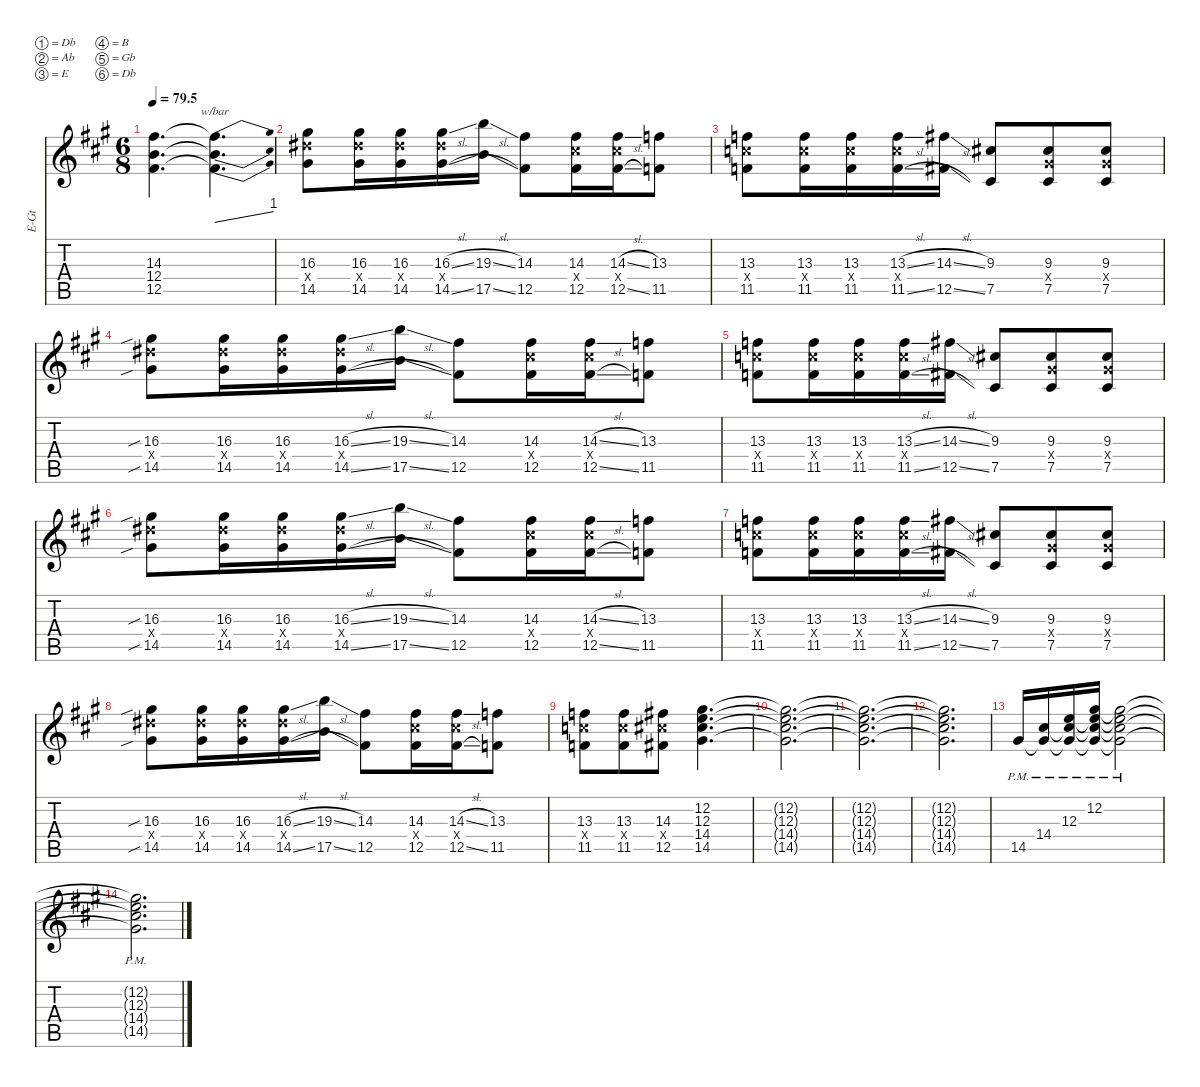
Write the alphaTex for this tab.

\defaultSystemsLayout 4
\hideDynamics
\bracketExtendMode nobrackets
\otherSystemsTrackNameOrientation horizontal
\track ("Guitar1" "E-Gt") {instrument overdrivenguitar}
\staff {score tabs}
\tuning (Db4 Ab3 E3 B2 Gb2 Db2)
\ts (6 8)
\tempo
79.5
\accidentals auto
\clef g2
\ottava regular
\simile none
\ks a
(14.3{acc #} 12.5{acc #} 12.4{acc forcenatural}).4{d dy f beam Down} (14.3{t acc #} 12.4{t acc forcenatural} 12.5{t acc #}).4{d tbe (dive default 0 0 60 4) beam Down} |
(16.3{acc #} 14.5{acc #} 16.4{x acc #}).8{beam Down} (16.3{acc #} 14.5{acc #} 16.4{x acc #}).16{beam Down} (16.3{acc #} 14.5{acc #} 16.4{x acc #}).16{beam Down} (16.3{sl acc #} 14.5{sl acc #} 16.4{x acc #}).16{beam Down} (19.3{sl acc forcenatural} 17.5{sl acc forcenatural}).16{beam Down} (12.5{acc #} 14.3{acc #}).8{beam Down} (14.3{acc #} 12.5{acc #} 14.4{x acc #}).16{beam Down} (14.3{sl acc #} 12.5{sl acc #} 14.4{x acc #}).16{beam Down} (13.3{acc forcenatural} 11.5{acc forcenatural}).8{beam Down} |
(13.3{acc forcenatural} 11.5{acc forcenatural} 13.4{x acc forcenatural}).8{beam Down} (13.3{acc forcenatural} 11.5{acc forcenatural} 13.4{x acc forcenatural}).16{beam Down} (13.3{acc forcenatural} 11.5{acc forcenatural} 13.4{x acc forcenatural}).16{beam Down} (13.3{sl acc forcenatural} 11.5{sl acc forcenatural} 13.4{x acc forcenatural}).16{beam Down} (14.3{sl acc #} 12.5{sl acc #}).16{beam Down} (9.3{acc #} 7.5{acc #}).8{beam Up} (9.3{acc #} 7.5{acc #} 9.4{x acc #}).8{beam Up} (9.3{acc #} 7.5{acc #} 9.4{x acc #}).8{beam Up} |
(16.3{sib acc #} 14.5{sib acc #} 16.4{x acc #}).8{beam Down} (16.3{acc #} 14.5{acc #} 16.4{x acc #}).16{beam Down} (16.3{acc #} 14.5{acc #} 16.4{x acc #}).16{beam Down} (16.3{sl acc #} 14.5{sl acc #} 16.4{x acc #}).16{beam Down} (19.3{sl acc forcenatural} 17.5{sl acc forcenatural}).16{beam Down} (12.5{acc #} 14.3{acc #}).8{beam Down} (14.3{acc #} 12.5{acc #} 14.4{x acc #}).16{beam Down} (14.3{sl acc #} 12.5{sl acc #} 14.4{x acc #}).16{beam Down} (13.3{acc forcenatural} 11.5{acc forcenatural}).8{beam Down} |
(13.3{acc forcenatural} 11.5{acc forcenatural} 13.4{x acc forcenatural}).8{beam Down} (13.3{acc forcenatural} 11.5{acc forcenatural} 13.4{x acc forcenatural}).16{beam Down} (13.3{acc forcenatural} 11.5{acc forcenatural} 13.4{x acc forcenatural}).16{beam Down} (13.3{sl acc forcenatural} 11.5{sl acc forcenatural} 13.4{x acc forcenatural}).16{beam Down} (14.3{sl acc #} 12.5{sl acc #}).16{beam Down} (9.3{acc #} 7.5{acc #}).8{beam Up} (9.3{acc #} 7.5{acc #} 9.4{x acc #}).8{beam Up} (9.3{acc #} 7.5{acc #} 9.4{x acc #}).8{beam Up} |
(16.3{sib acc #} 14.5{sib acc #} 16.4{x acc #}).8{beam Down} (16.3{acc #} 14.5{acc #} 16.4{x acc #}).16{beam Down} (16.3{acc #} 14.5{acc #} 16.4{x acc #}).16{beam Down} (16.3{sl acc #} 14.5{sl acc #} 16.4{x acc #}).16{beam Down} (19.3{sl acc forcenatural} 17.5{sl acc forcenatural}).16{beam Down} (12.5{acc #} 14.3{acc #}).8{beam Down} (14.3{acc #} 12.5{acc #} 14.4{x acc #}).16{beam Down} (14.3{sl acc #} 12.5{sl acc #} 14.4{x acc #}).16{beam Down} (13.3{acc forcenatural} 11.5{acc forcenatural}).8{beam Down} |
(13.3{acc forcenatural} 11.5{acc forcenatural} 13.4{x acc forcenatural}).8{beam Down} (13.3{acc forcenatural} 11.5{acc forcenatural} 13.4{x acc forcenatural}).16{beam Down} (13.3{acc forcenatural} 11.5{acc forcenatural} 13.4{x acc forcenatural}).16{beam Down} (13.3{sl acc forcenatural} 11.5{sl acc forcenatural} 13.4{x acc forcenatural}).16{beam Down} (14.3{sl acc #} 12.5{sl acc #}).16{beam Down} (9.3{acc #} 7.5{acc #}).8{beam Up} (9.3{acc #} 7.5{acc #} 9.4{x acc #}).8{beam Up} (9.3{acc #} 7.5{acc #} 9.4{x acc #}).8{beam Up} |
(16.3{sib acc #} 14.5{sib acc #} 16.4{x acc #}).8{beam Down} (16.3{acc #} 14.5{acc #} 16.4{x acc #}).16{beam Down} (16.3{acc #} 14.5{acc #} 16.4{x acc #}).16{beam Down} (16.3{sl acc #} 14.5{sl acc #} 16.4{x acc #}).16{beam Down} (19.3{sl acc forcenatural} 17.5{sl acc forcenatural}).16{beam Down} (12.5{acc #} 14.3{acc #}).8{beam Down} (14.3{acc #} 12.5{acc #} 14.4{x acc #}).16{beam Down} (14.3{sl acc #} 12.5{sl acc #} 14.4{x acc #}).16{beam Down} (13.3{acc forcenatural} 11.5{acc forcenatural}).8{beam Down} |
(13.3{acc forcenatural} 11.5{acc forcenatural} 13.4{x acc forcenatural}).8{beam Down} (13.3{acc forcenatural} 11.5{acc forcenatural} 13.4{x acc forcenatural}).8{beam Down} (14.3{acc #} 12.5{acc #} 14.4{x acc #}).8{beam Down} (14.4{acc #} 14.5{acc #} 12.3{acc forcenatural} 12.2{acc #}).4{d beam Down} |
(14.4{t acc #} 14.5{t acc #} 12.3{t acc forcenatural} 12.2{t acc #}).2{d beam Down} |
(14.5{t acc #} 14.4{t acc #} 12.3{t acc forcenatural} 12.2{t acc #}).2{d beam Down} |
(14.4{t acc #} 14.5{t acc #} 12.3{t acc forcenatural} 12.2{t acc #}).2{d beam Down} |
14.5{pm acc #}.16{beam Up} (14.4{pm acc #} 14.5{pm t acc #}).16{beam Up} (12.3{pm acc forcenatural} 14.4{pm t acc #} 14.5{pm t acc #}).16{beam Up} (12.2{pm acc #} 12.3{pm t acc forcenatural} 14.4{pm t acc #} 14.5{pm t acc #}).16{beam Up} (12.2{pm t acc #} 12.3{pm t acc forcenatural} 14.4{pm t acc #} 14.5{pm t acc #}).2{beam Down} |
(12.2{pm t acc #} 12.3{pm t acc forcenatural} 14.4{pm t acc #} 14.5{pm t acc #}).2{d beam Down}
